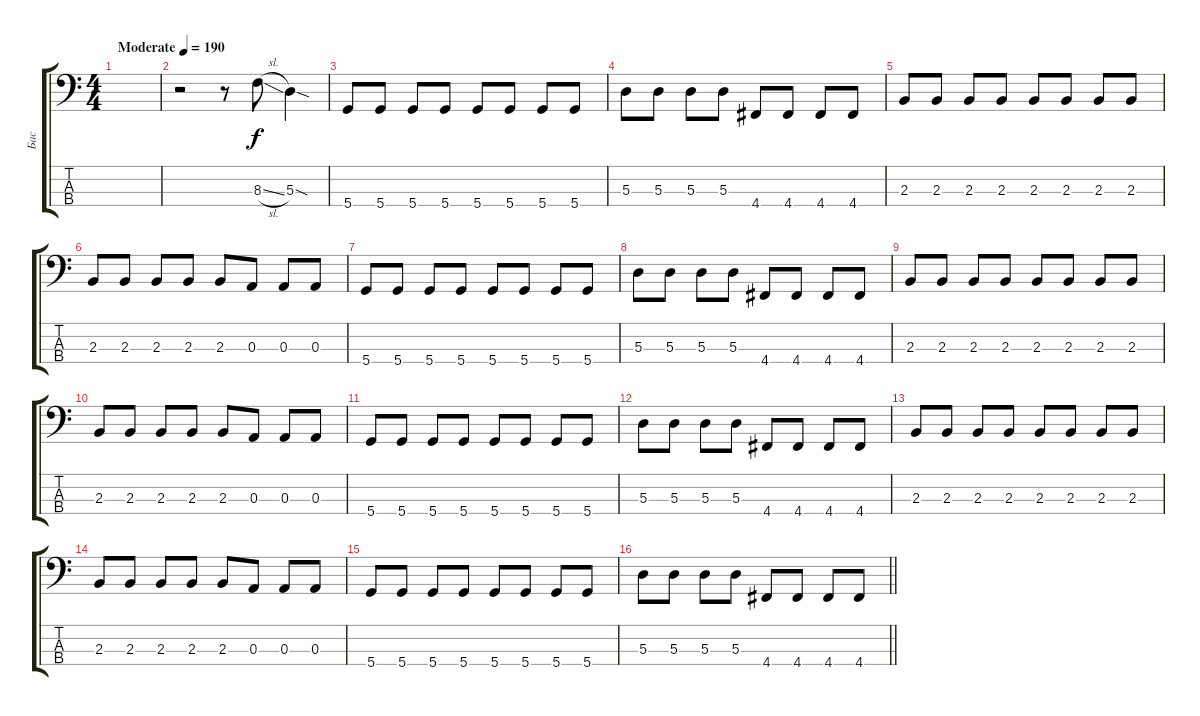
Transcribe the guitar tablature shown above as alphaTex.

\track ("Бас" "Бас") {instrument electricbassfinger}
\staff {score tabs}
\tuning (G2 D2 A1 D1) {hide}
\ts (4 4)
\tempo (190 "Moderate")
\clef f4
\ks c
|
r.2 r.8 8.3{sl}.8 5.3{sod}.4 |
5.4.8 5.4.8 5.4.8 5.4.8 5.4.8 5.4.8 5.4.8 5.4.8 |
5.3.8 5.3.8 5.3.8 5.3.8 4.4.8 4.4.8 4.4.8 4.4.8 |
2.3.8 2.3.8 2.3.8 2.3.8 2.3.8 2.3.8 2.3.8 2.3.8 |
2.3.8 2.3.8 2.3.8 2.3.8 2.3.8 0.3.8 0.3.8 0.3.8 |
5.4.8 5.4.8 5.4.8 5.4.8 5.4.8 5.4.8 5.4.8 5.4.8 |
5.3.8 5.3.8 5.3.8 5.3.8 4.4.8 4.4.8 4.4.8 4.4.8 |
2.3.8 2.3.8 2.3.8 2.3.8 2.3.8 2.3.8 2.3.8 2.3.8 |
2.3.8 2.3.8 2.3.8 2.3.8 2.3.8 0.3.8 0.3.8 0.3.8 |
5.4.8 5.4.8 5.4.8 5.4.8 5.4.8 5.4.8 5.4.8 5.4.8 |
5.3.8 5.3.8 5.3.8 5.3.8 4.4.8 4.4.8 4.4.8 4.4.8 |
2.3.8 2.3.8 2.3.8 2.3.8 2.3.8 2.3.8 2.3.8 2.3.8 |
2.3.8 2.3.8 2.3.8 2.3.8 2.3.8 0.3.8 0.3.8 0.3.8 |
5.4.8 5.4.8 5.4.8 5.4.8 5.4.8 5.4.8 5.4.8 5.4.8 |
\barLineRight lightlight
5.3.8 5.3.8 5.3.8 5.3.8 4.4.8 4.4.8 4.4.8 4.4.8
